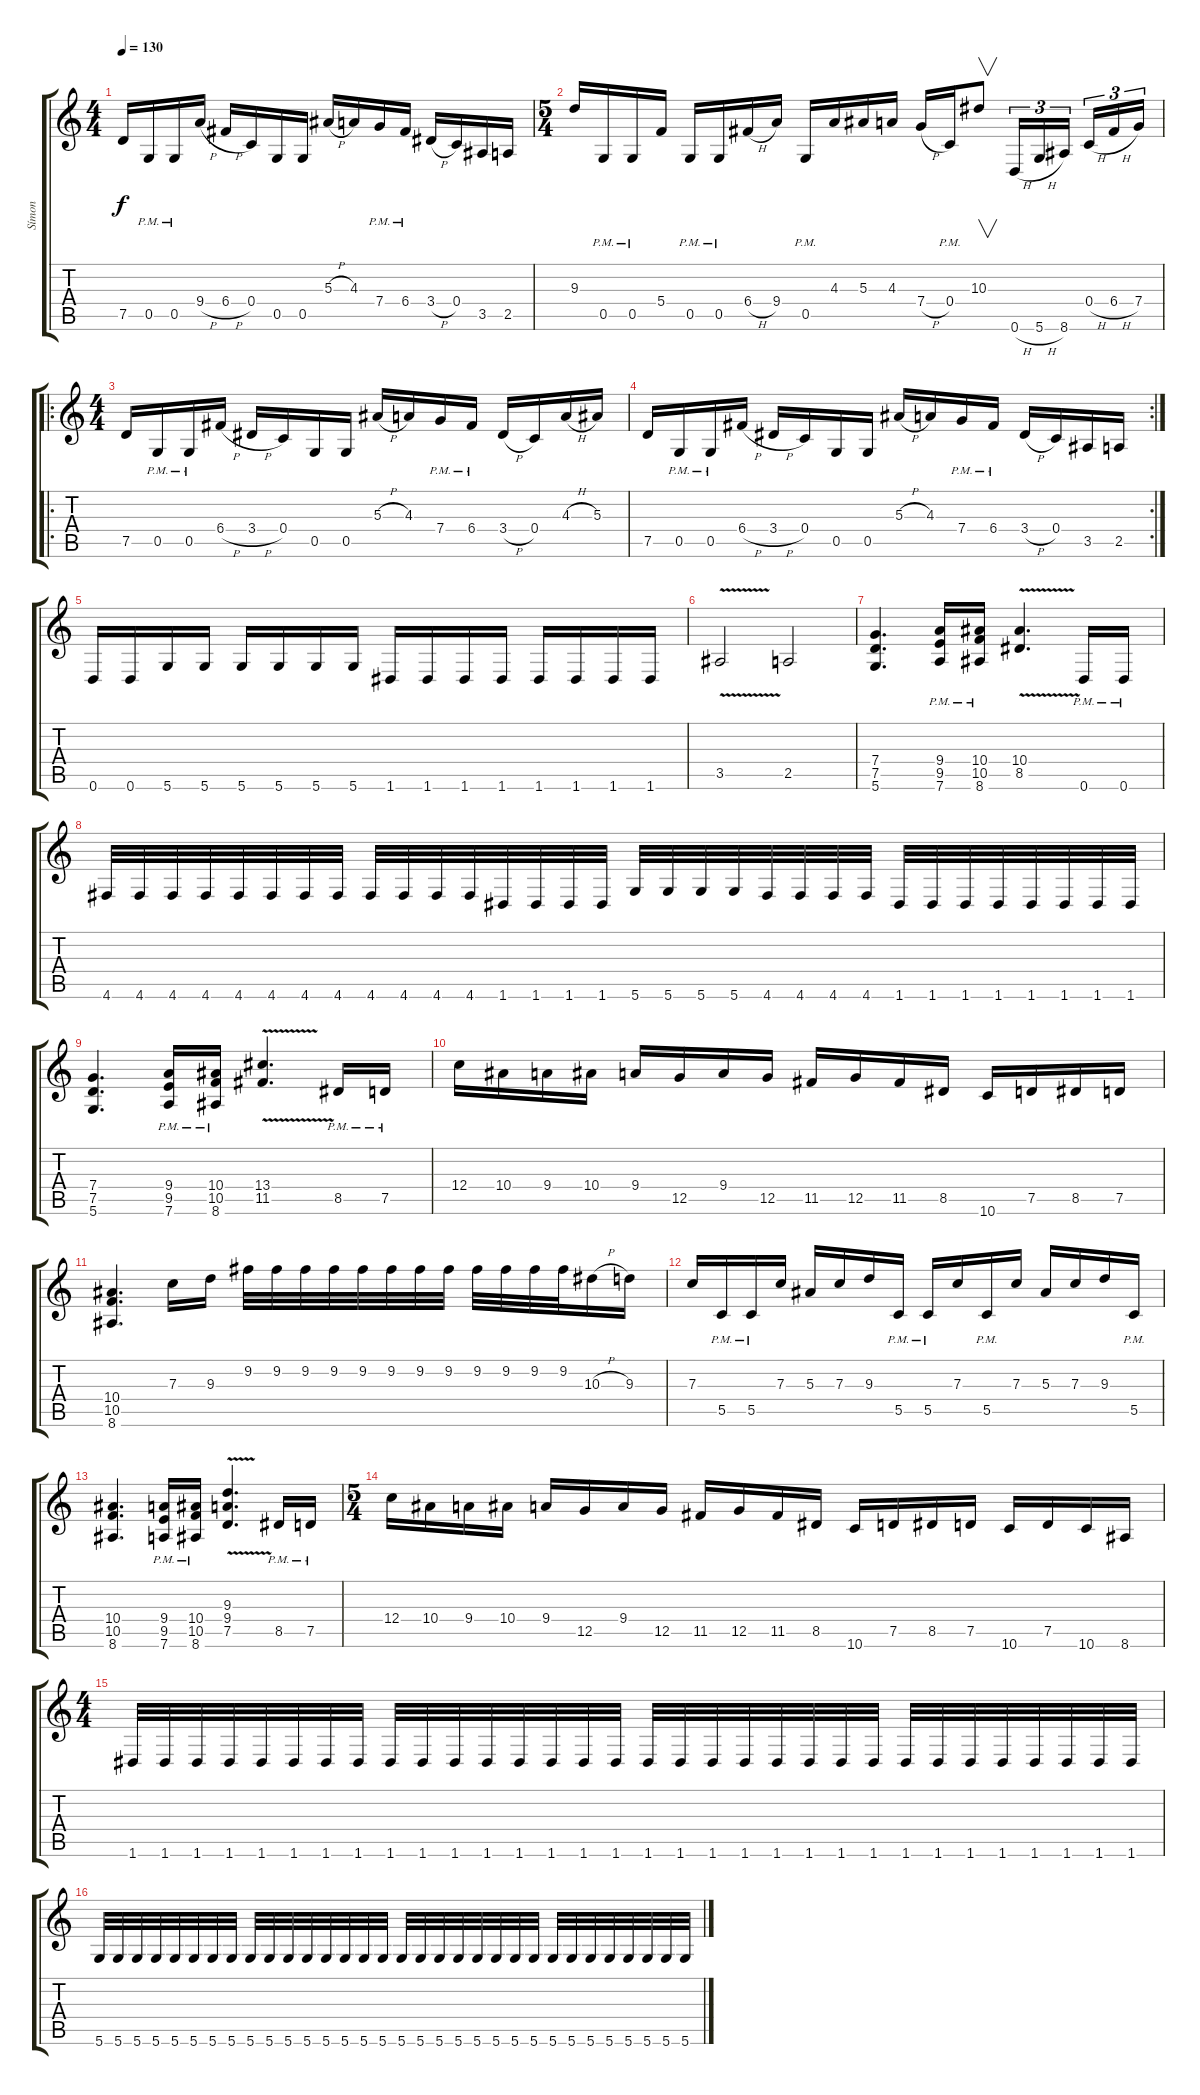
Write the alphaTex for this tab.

\track ("Símon" "Símon") {instrument distortionguitar}
\staff {score tabs}
\tuning (D4 A3 F3 C3 G2 D2) {hide}
\ts (4 4)
\tempo 130
\clef g2
\ks c
7.5.16{dy f} 0.5{pm}.16 0.5{pm}.16 9.4{h}.16 6.4{h}.16 0.4.16 0.5.16 0.5.16 5.3{h}.16 4.3.16 7.4{pm}.16 6.4{pm}.16 3.4{h}.16 0.4.16 3.5.16 2.5.16 |
\ts (5 4)
9.3.16 0.5{pm}.16 0.5{pm}.16 5.4.16 0.5{pm}.16 0.5{pm}.16 6.4{h}.16 9.4.16 0.5{pm}.16 4.3.16 5.3.16 4.3.16 7.4{h}.16 0.4{pm}.16 10.3.8{v} 0.6{h}.16{tu (3 2)} 5.6{h}.16{tu (3 2)} 8.6.16{tu (3 2) beam splitsecondary} 0.4{h}.16{tu (3 2)} 6.4{h}.16{tu (3 2)} 7.4.16{tu (3 2)} |
\ro
\ts (4 4)
7.5.16 0.5{pm}.16 0.5{pm}.16 6.4{h}.16 3.4{h}.16 0.4.16 0.5.16 0.5.16 5.3{h}.16 4.3.16 7.4{pm}.16 6.4{pm}.16 3.4{h}.16 0.4.16 4.3{h}.16 5.3.16 |
\rc 2
7.5.16 0.5{pm}.16 0.5{pm}.16 6.4{h}.16 3.4{h}.16 0.4.16 0.5.16 0.5.16 5.3{h}.16 4.3.16 7.4{pm}.16 6.4{pm}.16 3.4{h}.16 0.4.16 3.5.16 2.5.16 |
0.6.16 0.6.16 5.6.16 5.6.16 5.6.16 5.6.16 5.6.16 5.6.16 1.6.16 1.6.16 1.6.16 1.6.16 1.6.16 1.6.16 1.6.16 1.6.16 |
3.5{v}.2 2.5.2 |
(7.4 7.5 5.6).4{d} (9.4{pm} 9.5{pm} 7.6{pm}).16 (10.4{pm} 10.5{pm} 8.6{pm}).16 (10.4{v} 8.5{v}).4{d} 0.6{pm}.16 0.6{pm}.16 |
4.6.32 4.6.32 4.6.32 4.6.32 4.6.32 4.6.32 4.6.32 4.6.32 4.6.32 4.6.32 4.6.32 4.6.32 1.6.32 1.6.32 1.6.32 1.6.32 5.6.32 5.6.32 5.6.32 5.6.32 4.6.32 4.6.32 4.6.32 4.6.32 1.6.32 1.6.32 1.6.32 1.6.32 1.6.32 1.6.32 1.6.32 1.6.32 |
(7.4 7.5 5.6).4{d} (9.4{pm} 9.5{pm} 7.6{pm}).16 (10.4{pm} 10.5{pm} 8.6{pm}).16 (13.4{v} 11.5{v}).4{d} 8.5{pm}.16 7.5{pm}.16 |
12.4.16 10.4.16 9.4.16 10.4.16 9.4.16 12.5.16 9.4.16 12.5.16 11.5.16 12.5.16 11.5.16 8.5.16 10.6.16 7.5.16 8.5.16 7.5.16 |
(10.4 10.5 8.6).4{d} 7.3.16 9.3.16 9.2.32 9.2.32 9.2.32 9.2.32 9.2.32 9.2.32 9.2.32 9.2.32 9.2.32 9.2.32 9.2.32 9.2.32 10.3{h}.16 9.3.16 |
7.3.16 5.5{pm}.16 5.5{pm}.16 7.3.16 5.3.16 7.3.16 9.3.16 5.5{pm}.16 5.5{pm}.16 7.3.16 5.5{pm}.16 7.3.16 5.3.16 7.3.16 9.3.16 5.5{pm}.16 |
(10.4 10.5 8.6).4{d} (9.4{pm} 9.5{pm} 7.6{pm}).16 (10.4{pm} 10.5{pm} 8.6{pm}).16 (9.3{v} 9.4 7.5{v}).4{d} 8.5{pm}.16 7.5{pm}.16 |
\ts (5 4)
12.4.16 10.4.16 9.4.16 10.4.16 9.4.16 12.5.16 9.4.16 12.5.16 11.5.16 12.5.16 11.5.16 8.5.16 10.6.16 7.5.16 8.5.16 7.5.16 10.6.16 7.5.16 10.6.16 8.6.16 |
\ts (4 4)
1.6.32 1.6.32 1.6.32 1.6.32 1.6.32 1.6.32 1.6.32 1.6.32 1.6.32 1.6.32 1.6.32 1.6.32 1.6.32 1.6.32 1.6.32 1.6.32 1.6.32 1.6.32 1.6.32 1.6.32 1.6.32 1.6.32 1.6.32 1.6.32 1.6.32 1.6.32 1.6.32 1.6.32 1.6.32 1.6.32 1.6.32 1.6.32 |
5.6.32 5.6.32 5.6.32 5.6.32 5.6.32 5.6.32 5.6.32 5.6.32 5.6.32 5.6.32 5.6.32 5.6.32 5.6.32 5.6.32 5.6.32 5.6.32 5.6.32 5.6.32 5.6.32 5.6.32 5.6.32 5.6.32 5.6.32 5.6.32 5.6.32 5.6.32 5.6.32 5.6.32 5.6.32 5.6.32 5.6.32 5.6.32
